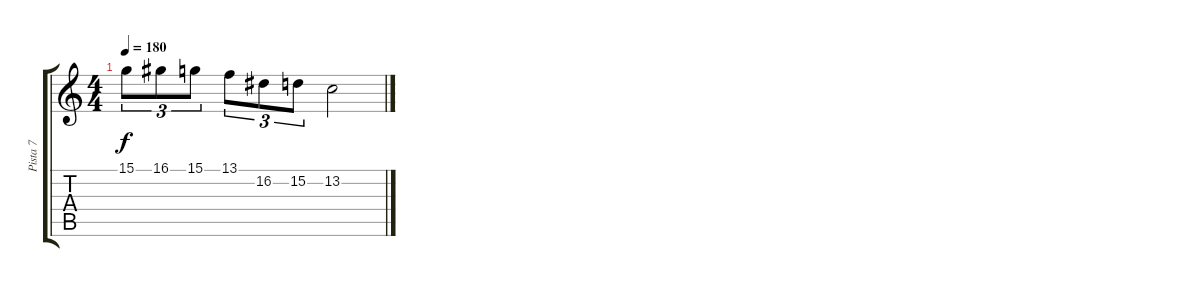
\track ("Pista 7" "Pista 7") {instrument lead2sawtooth}
\staff {score tabs}
\tuning (E4 B3 G3 D3 A2 E2) {hide}
\ts (4 4)
\tempo 180
\clef g2
\ks c
15.1.8{tu (3 2) dy f} 16.1.8{tu (3 2)} 15.1.8{tu (3 2)} 13.1.8{tu (3 2)} 16.2.8{tu (3 2)} 15.2.8{tu (3 2)} 13.2.2
